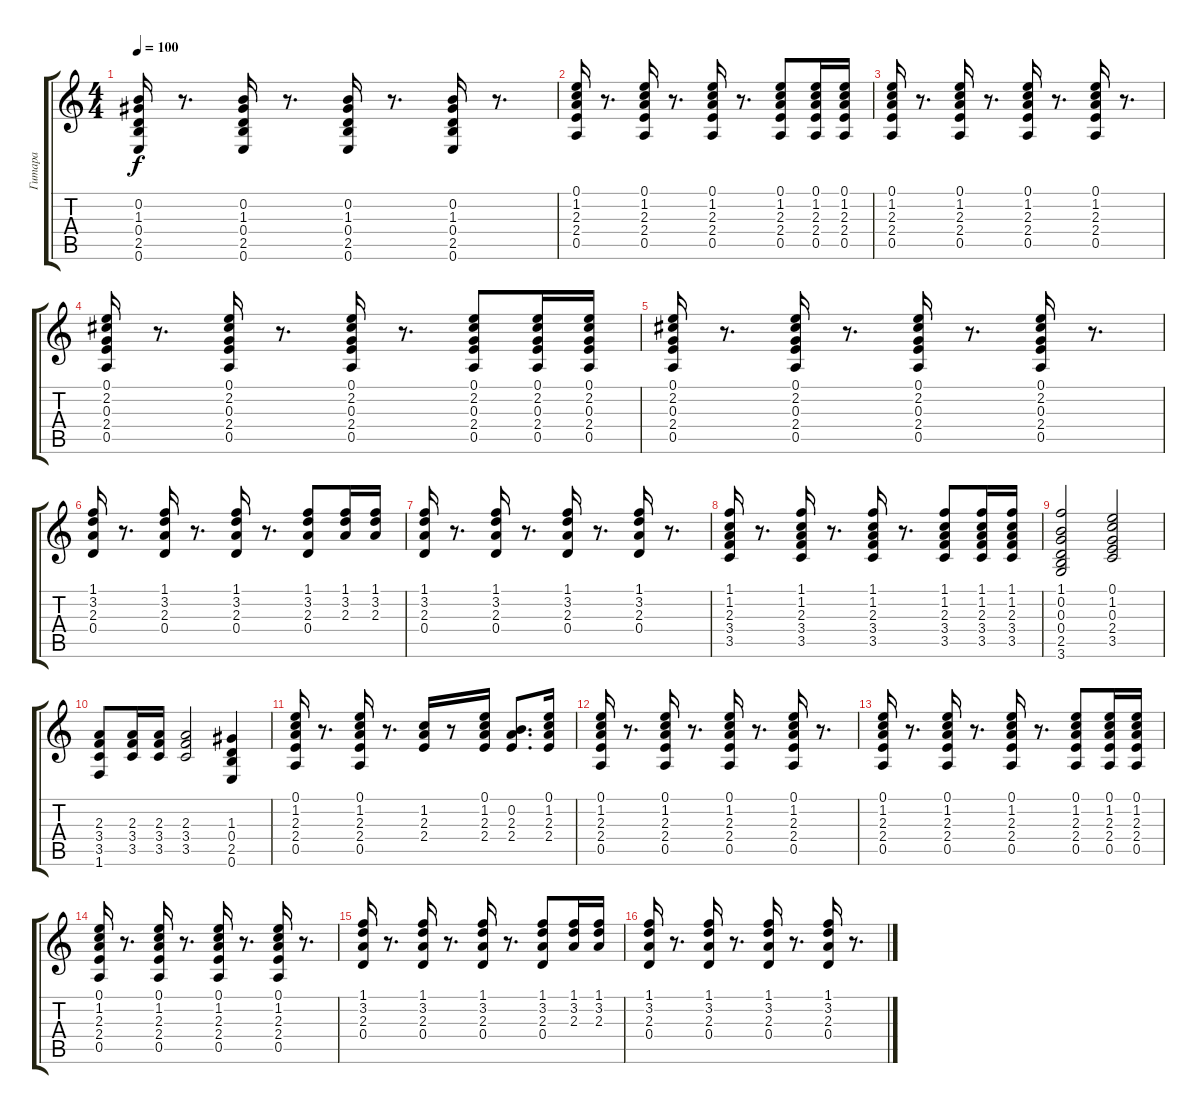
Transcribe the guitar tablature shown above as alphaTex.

\track ("Гитара" "Гитара") {instrument acousticguitarnylon}
\staff {score tabs}
\tuning (E4 B3 G3 D3 A2 E2) {hide}
\ts (4 4)
\tempo 100
\clef g2
\ks c
(0.2 1.3 0.4 2.5 0.6).16{dy f} r.8{d} (0.2 1.3 0.4 2.5 0.6).16 r.8{d} (0.2 1.3 0.4 2.5 0.6).16 r.8{d} (0.2 1.3 0.4 2.5 0.6).16 r.8{d} |
(0.1 1.2 2.3 2.4 0.5).16 r.8{d} (0.1 1.2 2.3 2.4 0.5).16 r.8{d} (0.1 1.2 2.3 2.4 0.5).16 r.8{d} (0.1 1.2 2.3 2.4 0.5).8 (0.1 1.2 2.3 2.4 0.5).16 (0.1 1.2 2.3 2.4 0.5).16 |
(0.1 1.2 2.3 2.4 0.5).16 r.8{d} (0.1 1.2 2.3 2.4 0.5).16 r.8{d} (0.1 1.2 2.3 2.4 0.5).16 r.8{d} (0.1 1.2 2.3 2.4 0.5).16 r.8{d} |
(0.1 2.2 0.3 2.4 0.5).16 r.8{d} (0.1 2.2 0.3 2.4 0.5).16 r.8{d} (0.1 2.2 0.3 2.4 0.5).16 r.8{d} (0.1 2.2 0.3 2.4 0.5).8 (0.1 2.2 0.3 2.4 0.5).16 (0.1 2.2 0.3 2.4 0.5).16 |
(0.1 2.2 0.3 2.4 0.5).16 r.8{d} (0.1 2.2 0.3 2.4 0.5).16 r.8{d} (0.1 2.2 0.3 2.4 0.5).16 r.8{d} (0.1 2.2 0.3 2.4 0.5).16 r.8{d} |
(1.1 3.2 2.3 0.4).16 r.8{d} (1.1 3.2 2.3 0.4).16 r.8{d} (1.1 3.2 2.3 0.4).16 r.8{d} (1.1 3.2 2.3 0.4).8 (1.1 3.2 2.3).16 (1.1 3.2 2.3).16 |
(1.1 3.2 2.3 0.4).16 r.8{d} (1.1 3.2 2.3 0.4).16 r.8{d} (1.1 3.2 2.3 0.4).16 r.8{d} (1.1 3.2 2.3 0.4).16 r.8{d} |
(1.1 1.2 2.3 3.4 3.5).16 r.8{d} (1.1 1.2 2.3 3.4 3.5).16 r.8{d} (1.1 1.2 2.3 3.4 3.5).16 r.8{d} (1.1 1.2 2.3 3.4 3.5).8 (1.1 1.2 2.3 3.4 3.5).16 (1.1 1.2 2.3 3.4 3.5).16 |
(1.1 0.2 0.3 0.4 2.5 3.6).2 (0.1 1.2 0.3 2.4 3.5).2 |
(2.3 3.4 3.5 1.6).8 (2.3 3.4 3.5).16 (2.3 3.4 3.5).16 (2.3 3.4 3.5).2 (1.3 0.4 2.5 0.6).4 |
(0.1 1.2 2.3 2.4 0.5).16 r.8{d} (0.1 1.2 2.3 2.4 0.5).16 r.8{d} (1.2 2.3 2.4).16 r.8 (0.1 1.2 2.3 2.4).16 (0.2 2.3 2.4).8{d} (0.1 1.2 2.3 2.4).16 |
(0.1 1.2 2.3 2.4 0.5).16 r.8{d} (0.1 1.2 2.3 2.4 0.5).16 r.8{d} (0.1 1.2 2.3 2.4 0.5).16 r.8{d} (0.1 1.2 2.3 2.4 0.5).16 r.8{d} |
(0.1 1.2 2.3 2.4 0.5).16 r.8{d} (0.1 1.2 2.3 2.4 0.5).16 r.8{d} (0.1 1.2 2.3 2.4 0.5).16 r.8{d} (0.1 1.2 2.3 2.4 0.5).8 (0.1 1.2 2.3 2.4 0.5).16 (0.1 1.2 2.3 2.4 0.5).16 |
(0.1 1.2 2.3 2.4 0.5).16 r.8{d} (0.1 1.2 2.3 2.4 0.5).16 r.8{d} (0.1 1.2 2.3 2.4 0.5).16 r.8{d} (0.1 1.2 2.3 2.4 0.5).16 r.8{d} |
(1.1 3.2 2.3 0.4).16 r.8{d} (1.1 3.2 2.3 0.4).16 r.8{d} (1.1 3.2 2.3 0.4).16 r.8{d} (1.1 3.2 2.3 0.4).8 (1.1 3.2 2.3).16 (1.1 3.2 2.3).16 |
(1.1 3.2 2.3 0.4).16 r.8{d} (1.1 3.2 2.3 0.4).16 r.8{d} (1.1 3.2 2.3 0.4).16 r.8{d} (1.1 3.2 2.3 0.4).16 r.8{d}
